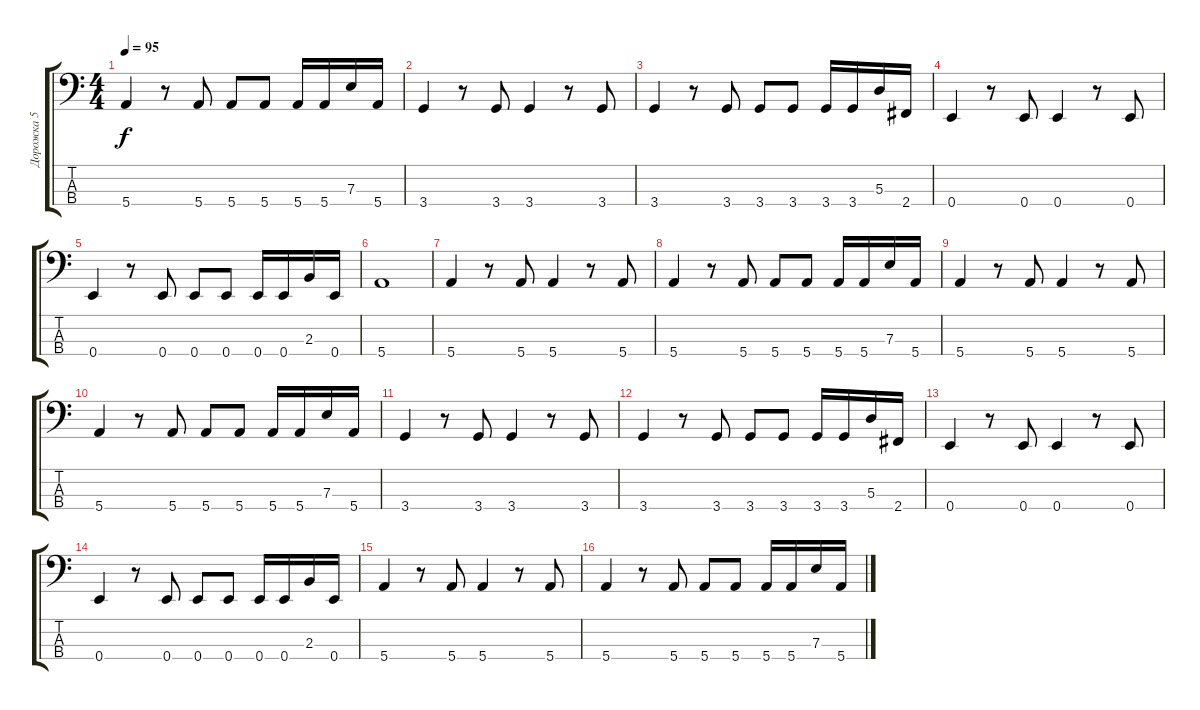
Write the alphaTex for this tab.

\track ("Дорожка 5" "Дорожка 5") {instrument electricbassfinger}
\staff {score tabs}
\tuning (G2 D2 A1 E1) {hide}
\ts (4 4)
\tempo 95
\clef f4
\ks c
5.4.4{dy f} r.8 5.4.8 5.4.8 5.4.8 5.4.16 5.4.16 7.3.16 5.4.16 |
3.4.4 r.8 3.4.8 3.4.4 r.8 3.4.8 |
3.4.4 r.8 3.4.8 3.4.8 3.4.8 3.4.16 3.4.16 5.3.16 2.4.16 |
0.4.4 r.8 0.4.8 0.4.4 r.8 0.4.8 |
0.4.4 r.8 0.4.8 0.4.8 0.4.8 0.4.16 0.4.16 2.3.16 0.4.16 |
5.4.1 |
5.4.4 r.8 5.4.8 5.4.4 r.8 5.4.8 |
5.4.4 r.8 5.4.8 5.4.8 5.4.8 5.4.16 5.4.16 7.3.16 5.4.16 |
5.4.4 r.8 5.4.8 5.4.4 r.8 5.4.8 |
5.4.4 r.8 5.4.8 5.4.8 5.4.8 5.4.16 5.4.16 7.3.16 5.4.16 |
3.4.4 r.8 3.4.8 3.4.4 r.8 3.4.8 |
3.4.4 r.8 3.4.8 3.4.8 3.4.8 3.4.16 3.4.16 5.3.16 2.4.16 |
0.4.4 r.8 0.4.8 0.4.4 r.8 0.4.8 |
0.4.4 r.8 0.4.8 0.4.8 0.4.8 0.4.16 0.4.16 2.3.16 0.4.16 |
5.4.4 r.8 5.4.8 5.4.4 r.8 5.4.8 |
5.4.4 r.8 5.4.8 5.4.8 5.4.8 5.4.16 5.4.16 7.3.16 5.4.16
